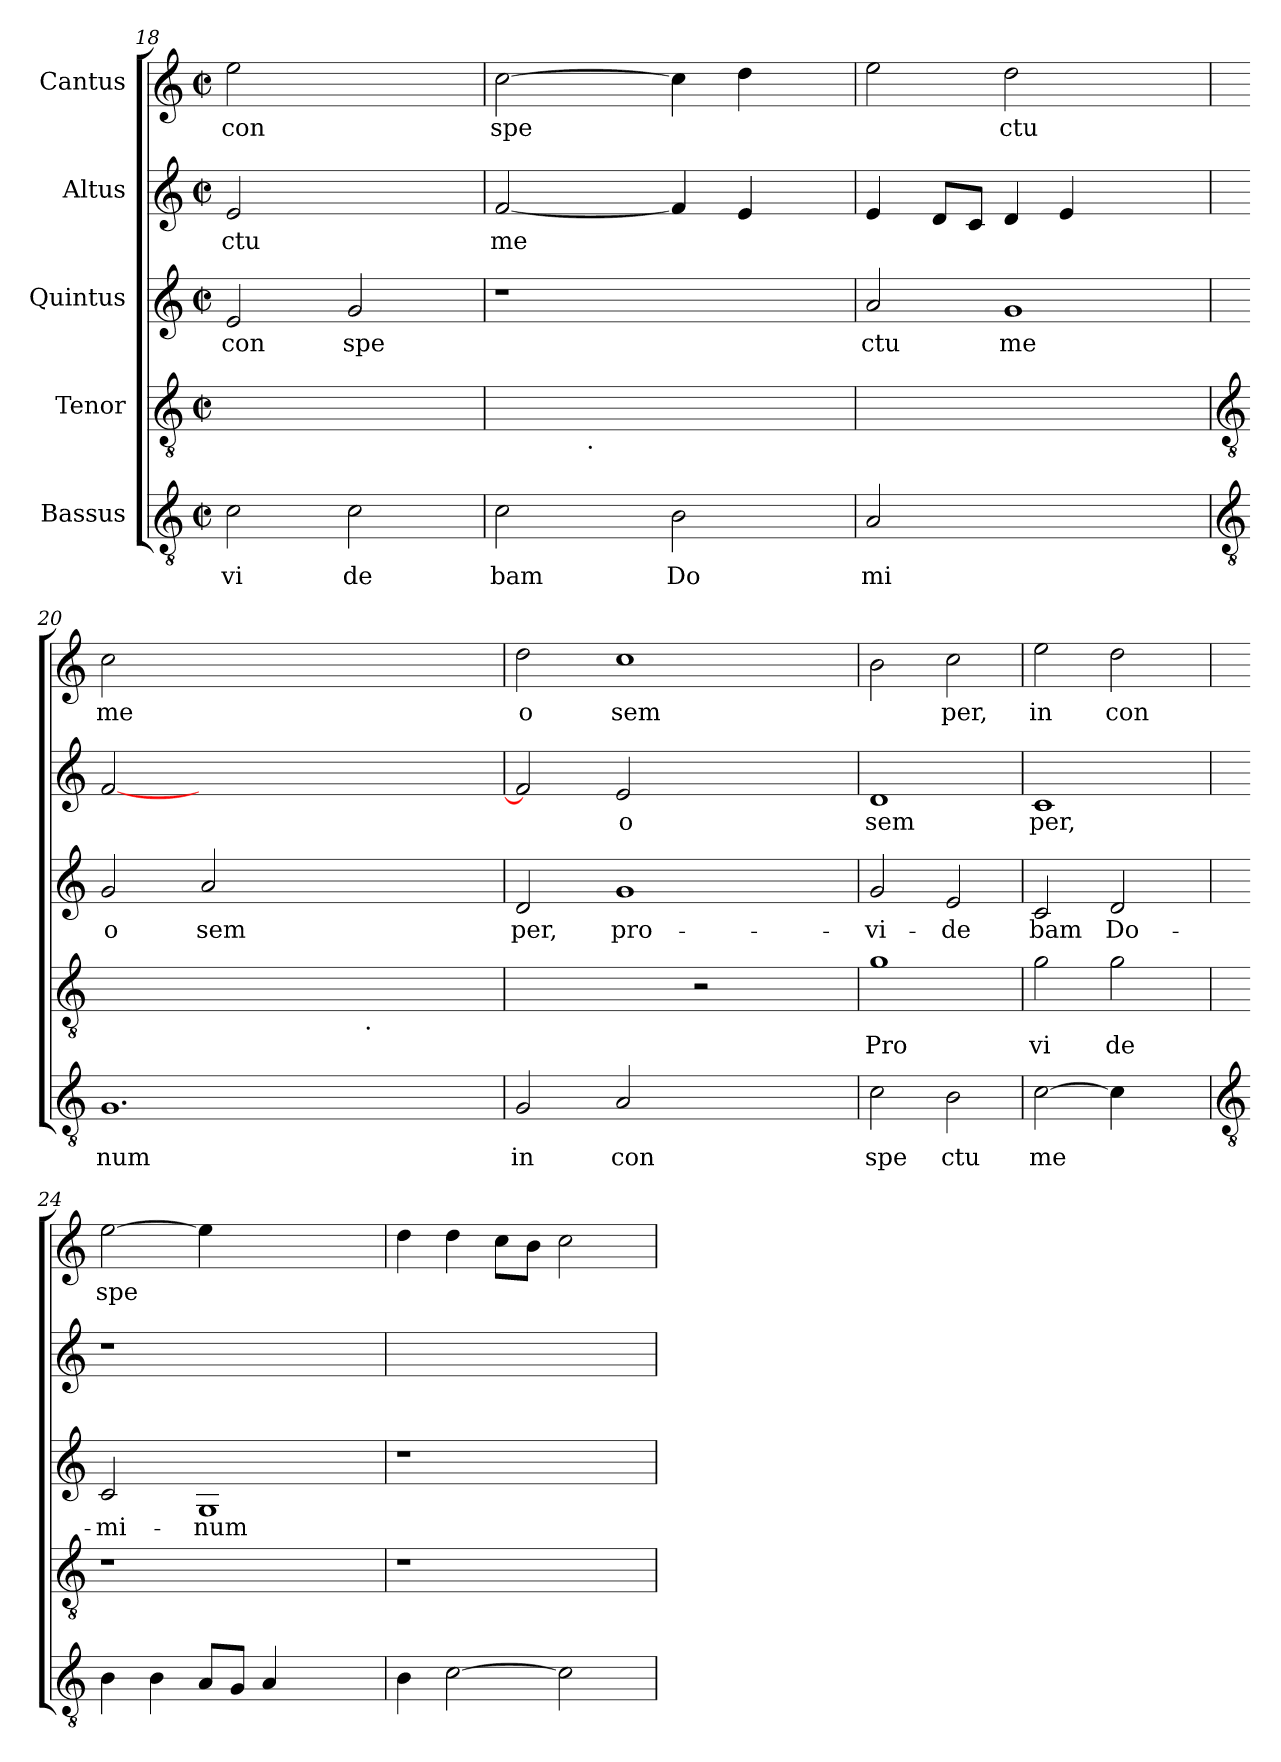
**kern	**text	**kern	**text	**kern	**text	**kern	**text	**kern	**text
*part5	*part5	*part4	*part4	*part3	*part3	*part2	*part2	*part1	*part1
*staff5	*staff5	*staff4	*staff4	*staff3	*staff3	*staff2	*staff2	*staff1	*staff1
*I"Bassus	*	*I"Tenor	*	*I"Quintus	*	*I"Altus	*	*I"Cantus	*
!!LO:LB:g=z
*clefGv2	*	*clefGv2	*	*clefG2	*	*clefG2	*	*clefG2	*
*k[]	*	*k[]	*	*k[]	*	*k[]	*	*k[]	*
*C:	*	*C:	*	*C:	*	*C:	*	*C:	*
*M2/2	*	*M2/2	*	*M2/2	*	*M2/2	*	*M2/2	*
*met(c|)	*	*met(c|)	*	*met(c|)	*	*met(c|)	*	*met(c|)	*
=18A	=18A	=18A	=18A	=18A	=18A	=18A	=18A	=18A	=18A
!	!LO:LY:b	!	!	!	!LO:LY:b	!	!LO:LY:b	!	!LO:LY:b
2c\	vi	4ryy	.	2e/	con	2e/	ctu	2ee\	con
.	.	32ryy	.	.	.	.	.	.	.
.	.	4ryy	.	.	.	.	.	.	.
!	!LO:LY:b	!	!	!	!LO:LY:b	!	!	!	!
2c\	de	.	.	2g/	spe	2ryy	.	2ryy	.
.	.	4ryy	.	.	.	.	.	.	.
.	.	4ryy	.	.	.	.	.	.	.
32ryy	.	.	.	32ryy	.	32ryy	.	32ryy	.
!!LO:LB:g=z
=19	=19	=19	=19	=19	=19	=19	=19	=19	=19
!	!LO:LY:b	!	!	!	!	!	!LO:LY:b	!	!LO:LY:b
2c\	bam	32ryy	.	1r	.	[2f/	me	[2cc\	spe
.	.	32ryy	.	.	.	.	.	.	.
.	.	32ryy	.	.	.	.	.	.	.
.	.	32ryy	.	.	.	.	.	.	.
.	.	32ryy	.	.	.	.	.	.	.
.	.	32ryy	.	.	.	.	.	.	.
!	!	!LO:TX:b:t=.	!	!	!	!	!	!	!
.	.	32ryy	.	.	.	.	.	.	.
.	.	4ryy	.	.	.	.	.	.	.
.	.	4ryy	.	.	.	.	.	.	.
!	!LO:LY:b	!	!	!	!	!	!	!	!
2B\	Do	.	.	.	.	4f/]	.	4cc\]	.
.	.	4ryy	.	.	.	.	.	.	.
.	.	.	.	.	.	4e/	.	4dd\	.
.	.	4ryy	.	.	.	.	.	.	.
8..ryy	.	.	.	8..ryy	.	8..ryy	.	8..ryy	.
!!LO:LB:g=z
=19A	=19A	=19A	=19A	=19A	=19A	=19A	=19A	=19A	=19A
!	!LO:LY:b	!	!	!	!LO:LY:b	!	!	!	!
2A/	mi	32ryy	.	2a/	ctu	4e/	.	2ee\	.
.	.	1ryy	.	.	.	.	.	.	.
.	.	.	.	.	.	8d/L	.	.	.
.	.	.	.	.	.	8c/J	.	.	.
!	!	!	!	!	!LO:LY:b	!	!	!	!LO:LY:b
1ryy	.	.	.	1g	me	4d/	.	2dd\	ctu
.	.	.	.	.	.	4e/	.	.	.
.	.	.	.	.	.	2ryy	.	2ryy	.
.	.	4...ryy	.	.	.	.	.	.	.
!!LO:LB:g=z
=20A	=20A	=20A	=20A	=20A	=20A	=20A	=20A	=20A	=20A
*clefGv2	*	*clefGv2	*	*	*	*	*	*	*
!	!LO:LY:b	!	!	!	!LO:LY:b	!	!	!	!LO:LY:b
1.G	num	4ryy	.	2g/	o	[2f/	.	2cc\	me
.	.	4ryy	.	.	.	.	.	.	.
!	!	!	!	!	!LO:LY:b	!	!	!	!
.	.	4ryy	.	2a/	sem	1ryy	.	1ryy	.
.	.	64ryy	.	.	.	.	.	.	.
.	.	64ryy	.	.	.	.	.	.	.
.	.	64ryy	.	.	.	.	.	.	.
.	.	64ryy	.	.	.	.	.	.	.
.	.	64ryy	.	.	.	.	.	.	.
.	.	64ryy	.	.	.	.	.	.	.
.	.	64ryy	.	.	.	.	.	.	.
.	.	64ryy	.	.	.	.	.	.	.
.	.	64ryy	.	.	.	.	.	.	.
.	.	64ryy	.	.	.	.	.	.	.
.	.	64ryy	.	.	.	.	.	.	.
.	.	64ryy	.	.	.	.	.	.	.
!	!	!LO:TX:b:t=.	!	!	!	!	!	!	!
.	.	64ryy	.	.	.	.	.	.	.
.	.	4ryy	.	.	.	.	.	.	.
.	.	.	.	2ryy	.	.	.	.	.
.	.	4ryy	.	.	.	.	.	.	.
.	.	32.ryy	.	.	.	.	.	.	.
!!LO:LB:g=z
=21	=21	=21	=21	=21	=21	=21	=21	=21	=21
!	!LO:LY:b	!	!	!	!LO:LY:b	!	!	!	!LO:LY:b
2G/	in	4ryy	.	2d/	per,	2f/]	.	2dd\	o
.	.	4ryy	.	.	.	.	.	.	.
!	!LO:LY:b	!	!	!	!LO:LY:b	!	!LO:LY:b	!	!LO:LY:b
2A/	con	4ryy	.	1g	pro-	2e/	o	1cc	sem
.	.	64ryy	.	.	.	.	.	.	.
.	.	64ryy	.	.	.	.	.	.	.
.	.	64ryy	.	.	.	.	.	.	.
.	.	2r	.	.	.	.	.	.	.
2ryy	.	.	.	.	.	2ryy	.	.	.
.	.	8ryy	.	.	.	.	.	.	.
.	.	16ryy	.	.	.	.	.	.	.
.	.	64ryy	.	.	.	.	.	.	.
=22	=22	=22	=22	=22	=22	=22	=22	=22	=22
!	!LO:LY:b	!	!LO:LY:b	!	!LO:LY:b	!	!LO:LY:b	!	!
2c\	spe	1g	Pro	2g/	-vi-	1d	sem	2b\	.
!	!LO:LY:b	!	!	!	!LO:LY:b	!	!	!	!LO:LY:b
2B\	ctu	.	.	2e/	-de	.	.	2cc\	per,
=23	=23	=23	=23	=23	=23	=23	=23	=23	=23
!	!LO:LY:b	!	!LO:LY:b	!	!LO:LY:b	!	!LO:LY:b	!	!LO:LY:b
[2c\	me	2g\	vi	2c/	bam	1c	per,	2ee\	in
!	!	!	!LO:LY:b	!	!LO:LY:b	!	!	!	!LO:LY:b
4c\]	.	2g\	de	2d/	Do-	.	.	2dd\	con
4ryy	.	.	.	.	.	.	.	.	.
!!LO:LB:g=z
=24	=24	=24	=24	=24	=24	=24	=24	=24	=24
*clefGv2	*	*	*	*	*	*	*	*	*
!	!	!	!	!	!LO:LY:b	!	!	!	!LO:LY:b
4B\	.	1r	.	2c/	-mi-	1r	.	[2ee\	spe
4B\	.	.	.	.	.	.	.	.	.
!	!	!	!	!	!LO:LY:b	!	!	!	!
8A/L	.	.	.	1G	-num	.	.	4ee\]	.
8G/J	.	.	.	.	.	.	.	.	.
4A/	.	.	.	.	.	.	.	2.ryy	.
2ryy	.	2ryy	.	.	.	2ryy	.	.	.
!!LO:LB:g=z
=25	=25	=25	=25	=25	=25	=25	=25	=25	=25
4B\	.	1r	.	1r	.	4ryy	.	4dd\	.
[2c\	.	.	.	.	.	1ryy	.	4dd\	.
.	.	.	.	.	.	.	.	8cc\L	.
.	.	.	.	.	.	.	.	8b\J	.
2c\]	.	.	.	.	.	.	.	2cc\	.
.	.	4ryy	.	4ryy	.	.	.	.	.
=	=	=	=	=	=	=	=	=	=
*-	*-	*-	*-	*-	*-	*-	*-	*-	*-
